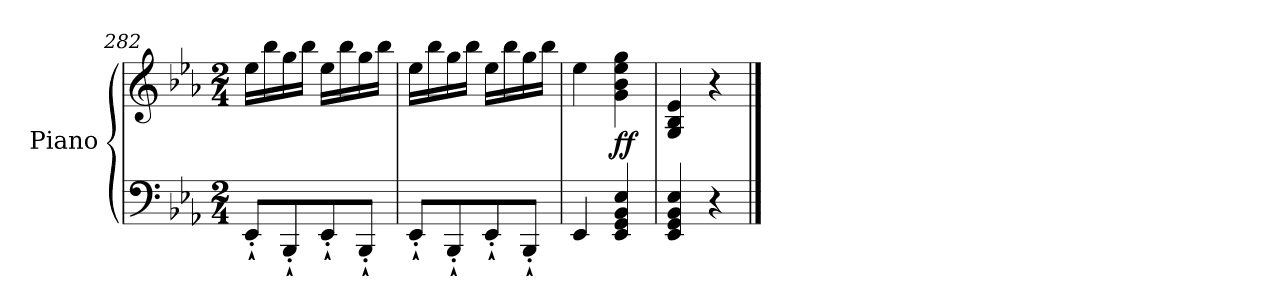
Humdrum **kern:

**kern	**kern	**dynam
*part1	*part1	*part1
*staff2	*staff1	*staff1/2
*I"Piano	*	*
*I'Pno	*	*
*clefF4	*clefG2	*
*k[b-e-a-]	*k[b-e-a-]	*
*M2/4	*M2/4	*
=282	=282	=282
8EE-`'/L	16ee-\LL	.
.	16bb-\	.
8BBB-`'/	16gg\	.
.	16bb-\JJ	.
8EE-`'/	16ee-\LL	.
.	16bb-\	.
8BBB-`'/J	16gg\	.
.	16bb-\JJ	.
=283	=283	=283
8EE-`'/L	16ee-\LL	.
.	16bb-\	.
8BBB-`'/	16gg\	.
.	16bb-\JJ	.
8EE-`'/	16ee-\LL	.
.	16bb-\	.
8BBB-`'/J	16gg\	.
.	16bb-\JJ	.
=284	=284	=284
4EE-/	4ee-\	.
!	!	!LO:DY:b
4EE-/ 4GG/ 4BB-/ 4E-/	4g\ 4b-\ 4ee-\ 4gg\	ff
=285	=285	=285
4EE-/ 4GG/ 4BB-/ 4E-/	4G/ 4B-/ 4e-/	.
4r	4r	.
==	==	==
*-	*-	*-
